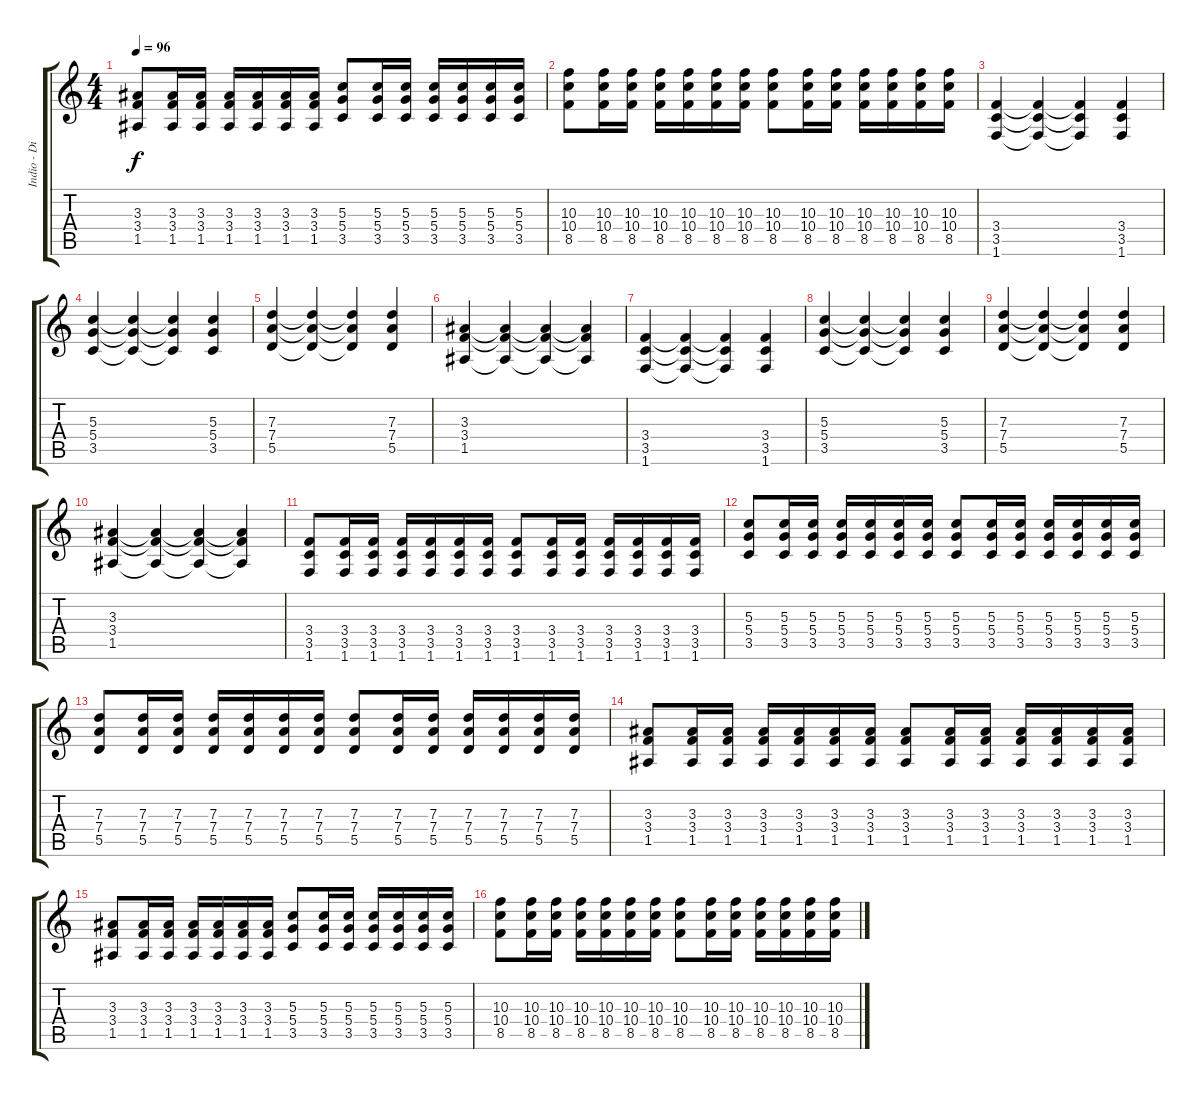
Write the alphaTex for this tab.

\track ("Indio - Distortion" "Indio - Di") {instrument distortionguitar}
\staff {score tabs}
\tuning (E4 B3 G3 D3 A2 E2) {hide}
\ts (4 4)
\tempo 96
\clef g2
\ks c
(3.3 3.4 1.5).8{dy f} (3.3 3.4 1.5).16 (3.3 3.4 1.5).16 (3.3 3.4 1.5).16 (3.3 3.4 1.5).16 (3.3 3.4 1.5).16 (3.3 3.4 1.5).16 (5.3 5.4 3.5).8 (5.3 5.4 3.5).16 (5.3 5.4 3.5).16 (5.3 5.4 3.5).16 (5.3 5.4 3.5).16 (5.3 5.4 3.5).16 (5.3 5.4 3.5).16 |
(10.3 10.4 8.5).8 (10.3 10.4 8.5).16 (10.3 10.4 8.5).16 (10.3 10.4 8.5).16 (10.3 10.4 8.5).16 (10.3 10.4 8.5).16 (10.3 10.4 8.5).16 (10.3 10.4 8.5).8 (10.3 10.4 8.5).16 (10.3 10.4 8.5).16 (10.3 10.4 8.5).16 (10.3 10.4 8.5).16 (10.3 10.4 8.5).16 (10.3 10.4 8.5).16 |
(3.4 3.5 1.6).4 (3.4{t} 3.5{t} 1.6{t}).4 (3.4{t} 3.5{t} 1.6{t}).4 (3.4 3.5 1.6).4 |
(5.3 5.4 3.5).4 (5.3{t} 5.4{t} 3.5{t}).4 (5.3{t} 5.4{t} 3.5{t}).4 (5.3 5.4 3.5).4 |
(7.3 7.4 5.5).4 (7.3{t} 7.4{t} 5.5{t}).4 (7.3{t} 7.4{t} 5.5{t}).4 (7.3 7.4 5.5).4 |
(3.3 3.4 1.5).4 (3.3{t} 3.4{t} 1.5{t}).4 (3.3{t} 3.4{t} 1.5{t}).4 (3.3{t} 3.4{t} 1.5{t}).4 |
(3.4 3.5 1.6).4 (3.4{t} 3.5{t} 1.6{t}).4 (3.4{t} 3.5{t} 1.6{t}).4 (3.4 3.5 1.6).4 |
(5.3 5.4 3.5).4 (5.3{t} 5.4{t} 3.5{t}).4 (5.3{t} 5.4{t} 3.5{t}).4 (5.3 5.4 3.5).4 |
(7.3 7.4 5.5).4 (7.3{t} 7.4{t} 5.5{t}).4 (7.3{t} 7.4{t} 5.5{t}).4 (7.3 7.4 5.5).4 |
(3.3 3.4 1.5).4 (3.3{t} 3.4{t} 1.5{t}).4 (3.3{t} 3.4{t} 1.5{t}).4 (3.3{t} 3.4{t} 1.5{t}).4 |
(3.4 3.5 1.6).8 (3.4 3.5 1.6).16 (3.4 3.5 1.6).16 (3.4 3.5 1.6).16 (3.4 3.5 1.6).16 (3.4 3.5 1.6).16 (3.4 3.5 1.6).16 (3.4 3.5 1.6).8 (3.4 3.5 1.6).16 (3.4 3.5 1.6).16 (3.4 3.5 1.6).16 (3.4 3.5 1.6).16 (3.4 3.5 1.6).16 (3.4 3.5 1.6).16 |
(5.3 5.4 3.5).8 (5.3 5.4 3.5).16 (5.3 5.4 3.5).16 (5.3 5.4 3.5).16 (5.3 5.4 3.5).16 (5.3 5.4 3.5).16 (5.3 5.4 3.5).16 (5.3 5.4 3.5).8 (5.3 5.4 3.5).16 (5.3 5.4 3.5).16 (5.3 5.4 3.5).16 (5.3 5.4 3.5).16 (5.3 5.4 3.5).16 (5.3 5.4 3.5).16 |
(7.3 7.4 5.5).8 (7.3 7.4 5.5).16 (7.3 7.4 5.5).16 (7.3 7.4 5.5).16 (7.3 7.4 5.5).16 (7.3 7.4 5.5).16 (7.3 7.4 5.5).16 (7.3 7.4 5.5).8 (7.3 7.4 5.5).16 (7.3 7.4 5.5).16 (7.3 7.4 5.5).16 (7.3 7.4 5.5).16 (7.3 7.4 5.5).16 (7.3 7.4 5.5).16 |
(3.3 3.4 1.5).8 (3.3 3.4 1.5).16 (3.3 3.4 1.5).16 (3.3 3.4 1.5).16 (3.3 3.4 1.5).16 (3.3 3.4 1.5).16 (3.3 3.4 1.5).16 (3.3 3.4 1.5).8 (3.3 3.4 1.5).16 (3.3 3.4 1.5).16 (3.3 3.4 1.5).16 (3.3 3.4 1.5).16 (3.3 3.4 1.5).16 (3.3 3.4 1.5).16 |
(3.3 3.4 1.5).8 (3.3 3.4 1.5).16 (3.3 3.4 1.5).16 (3.3 3.4 1.5).16 (3.3 3.4 1.5).16 (3.3 3.4 1.5).16 (3.3 3.4 1.5).16 (5.3 5.4 3.5).8 (5.3 5.4 3.5).16 (5.3 5.4 3.5).16 (5.3 5.4 3.5).16 (5.3 5.4 3.5).16 (5.3 5.4 3.5).16 (5.3 5.4 3.5).16 |
(10.3 10.4 8.5).8 (10.3 10.4 8.5).16 (10.3 10.4 8.5).16 (10.3 10.4 8.5).16 (10.3 10.4 8.5).16 (10.3 10.4 8.5).16 (10.3 10.4 8.5).16 (10.3 10.4 8.5).8 (10.3 10.4 8.5).16 (10.3 10.4 8.5).16 (10.3 10.4 8.5).16 (10.3 10.4 8.5).16 (10.3 10.4 8.5).16 (10.3 10.4 8.5).16
